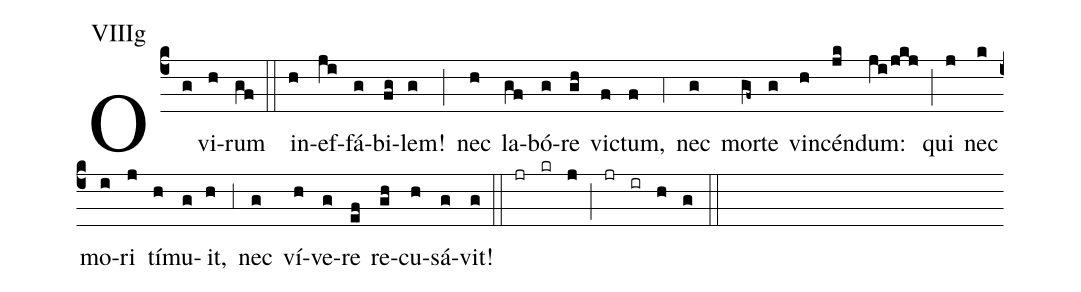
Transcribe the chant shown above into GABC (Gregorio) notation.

annotation: VIIIg;
%%
(c4) O(g) vi(h)rum(gf) (::) in(h)ef(ji)fá(g)bi(fg)lem!(g) (;) nec(h) la(gf)bó(g)re(gh) vi(f)ctum,(f) (;4) nec(g) mor(gf~)te(g) vin(h)cén(jk)dum:(ji/jkj) (;) qui(j) nec(k) mo(i)ri(j) tí(h)mu(g)it,(h) (;3) nec(g) ví(h)ve(g)re(ef) re(gh)cu(h)sá(g)vit!(g) (::) (jr)(kr)(j)(;)(jr)(ir)(h)(g)(::)
